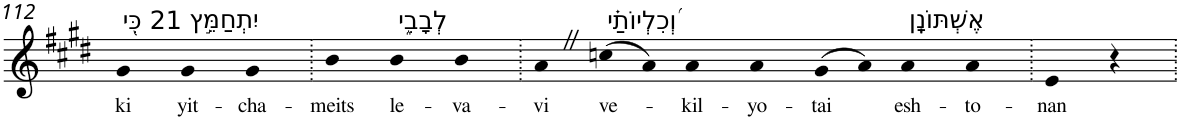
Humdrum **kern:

**kern	**text
*part1	*part1
*staff1	*staff1
*I"Piano	*
*I'Pno	*
!!LO:PB:g=z
*clefG2	*
*k[f#c#g#d#]	*
*E:	*
=112	=112
!LO:TX:a:t=21 כִּ֭י	!
!	!LO:LY:b
4g#	ki
!LO:TX:a:t=יִתְחַמֵּ֣ץ	!
!	!LO:LY:b
4g#	yit-
!	!LO:LY:b
4g#	-cha-
=113.	=113.
!	!LO:LY:b
4b	-meits
!LO:TX:a:t=לְבָבִ֑י	!
!	!LO:LY:b
4b	le-
!	!LO:LY:b
4b	-va-
=114.	=114.
!	!LO:LY:b
4aZ	-vi
!LO:TX:a:t=וְ֝כִלְיוֹתַ֗י	!
!	!LO:LY:b
(>8ccn	ve-
8a)	.
!	!LO:LY:b
4a	-kil-
!	!LO:LY:b
4a	-yo-
!	!LO:LY:b
(>8g#	-tai
8a)	.
!LO:TX:a:t=אֶשְׁתּוֹנָֽן	!
!	!LO:LY:b
4a	esh-
!	!LO:LY:b
4a	-to-
=115.	=115.
!	!LO:LY:b
4e	-nan
4r	.
=.	=.
*-	*-
